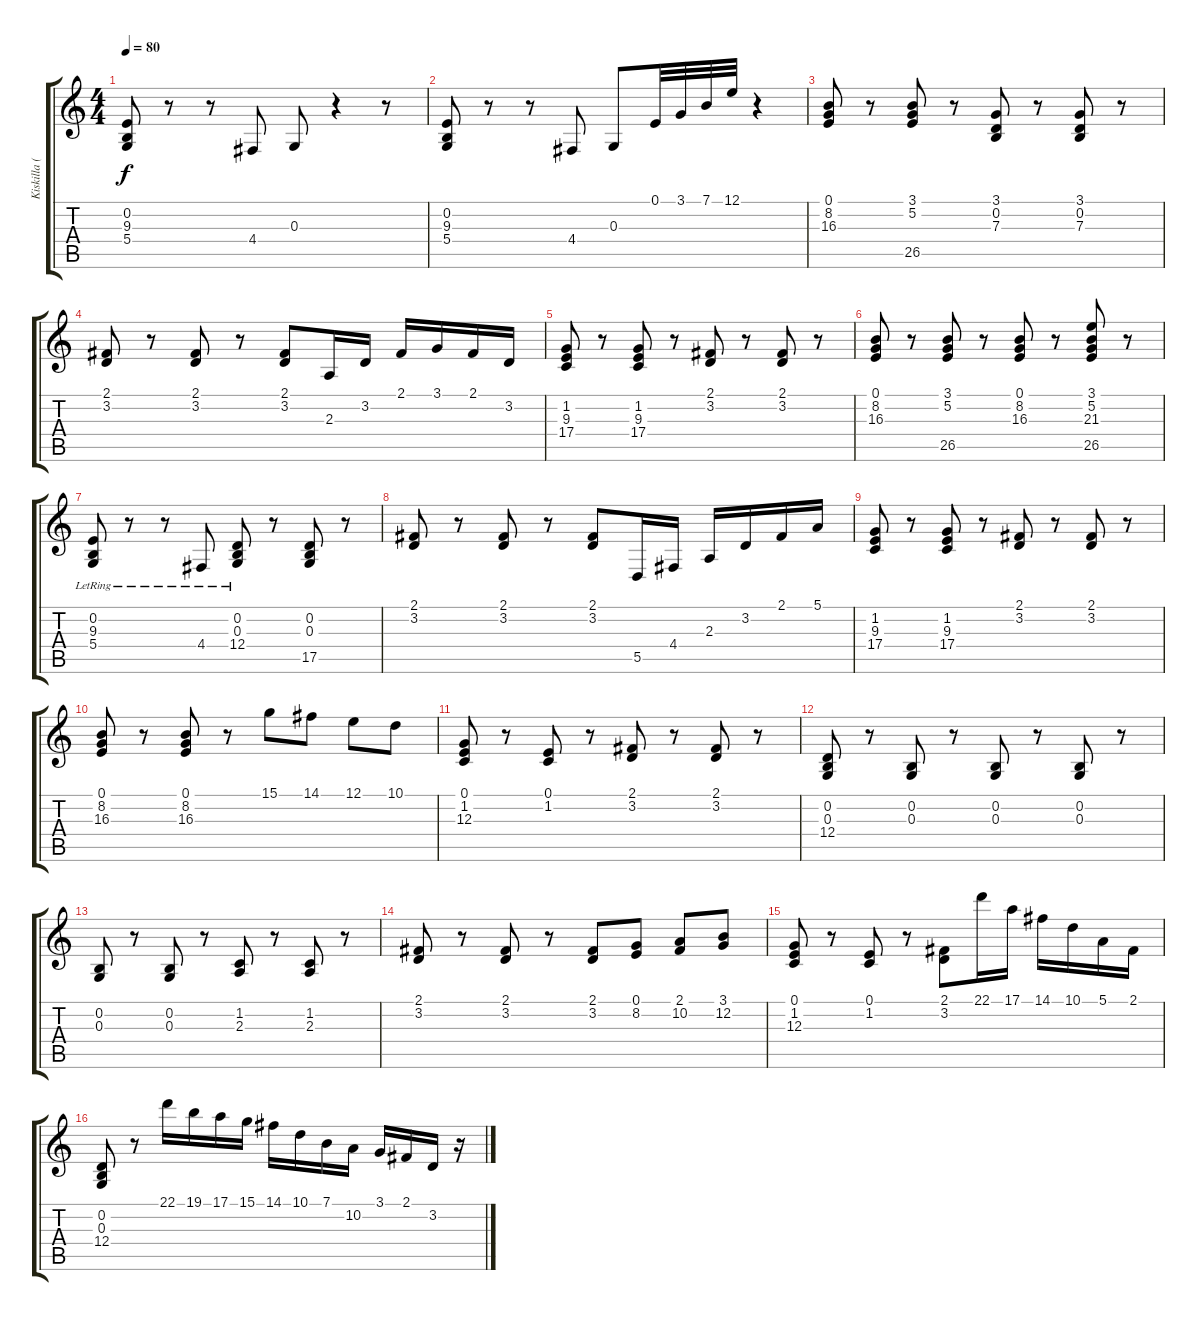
\track ("Kiskilla (right hand)" "Kiskilla (") {instrument acousticgrandpiano}
\staff {score tabs}
\tuning (E4 B3 G3 D3 A2 E2) {hide}
\ts (4 4)
\tempo 80
\clef g2
\ks c
(0.2 9.3 5.4).8{dy f instrument acousticgrandpiano} r.8 r.8 4.4.8 0.3.8 r.4 r.8 |
(0.2 9.3 5.4).8 r.8 r.8 4.4.8 0.3.8 0.1.32 3.1.32 7.1.32 12.1.32 r.4 |
(0.1 8.2 16.3).8 r.8 (3.1 5.2 26.5).8 r.8 (3.1 0.2 7.3).8 r.8 (3.1 0.2 7.3).8 r.8 |
(2.1 3.2).8 r.8 (2.1 3.2).8 r.8 (2.1 3.2).8 2.3.16 3.2.16 2.1.16 3.1.16 2.1.16 3.2.16 |
(1.2 9.3 17.4).8 r.8 (1.2 9.3 17.4).8 r.8 (2.1 3.2).8 r.8 (2.1 3.2).8 r.8 |
(0.1 8.2 16.3).8 r.8 (3.1 5.2 26.5).8 r.8 (0.1 8.2 16.3).8 r.8 (3.1 5.2 21.3 26.5).8 r.8 |
(0.2{lr} 9.3{lr} 5.4{lr}).8 r.8 r.8 4.4{lr}.8 (0.2 0.3{lr} 12.4).8 r.8 (0.2 0.3 17.5).8 r.8 |
(2.1 3.2).8 r.8 (2.1 3.2).8 r.8 (2.1 3.2).8 5.5.16 4.4.16 2.3.16 3.2.16 2.1.16 5.1.16 |
(1.2 9.3 17.4).8 r.8 (1.2 9.3 17.4).8 r.8 (2.1 3.2).8 r.8 (2.1 3.2).8 r.8 |
(0.1 8.2 16.3).8 r.8 (0.1 8.2 16.3).8 r.8 15.1.8 14.1.8 12.1.8 10.1.8 |
(0.1 1.2 12.3).8 r.8 (0.1 1.2).8 r.8 (2.1 3.2).8 r.8 (2.1 3.2).8 r.8 |
(0.2 0.3 12.4).8 r.8 (0.2 0.3).8 r.8 (0.2 0.3).8 r.8 (0.2 0.3).8 r.8 |
(0.2 0.3).8 r.8 (0.2 0.3).8 r.8 (1.2 2.3).8 r.8 (1.2 2.3).8 r.8 |
(2.1 3.2).8 r.8 (2.1 3.2).8 r.8 (2.1 3.2).8 (0.1 8.2).8 (2.1 10.2).8 (3.1 12.2).8 |
(0.1 1.2 12.3).8 r.8 (0.1 1.2).8 r.8 (2.1 3.2).8 22.1.16 17.1.16 14.1.16 10.1.16 5.1.16 2.1.16 |
(0.2 0.3 12.4).8 r.8 22.1.16 19.1.16 17.1.16 15.1.16 14.1.16 10.1.16 7.1.16 10.2.16 3.1.16 2.1.16 3.2.16 r.16
